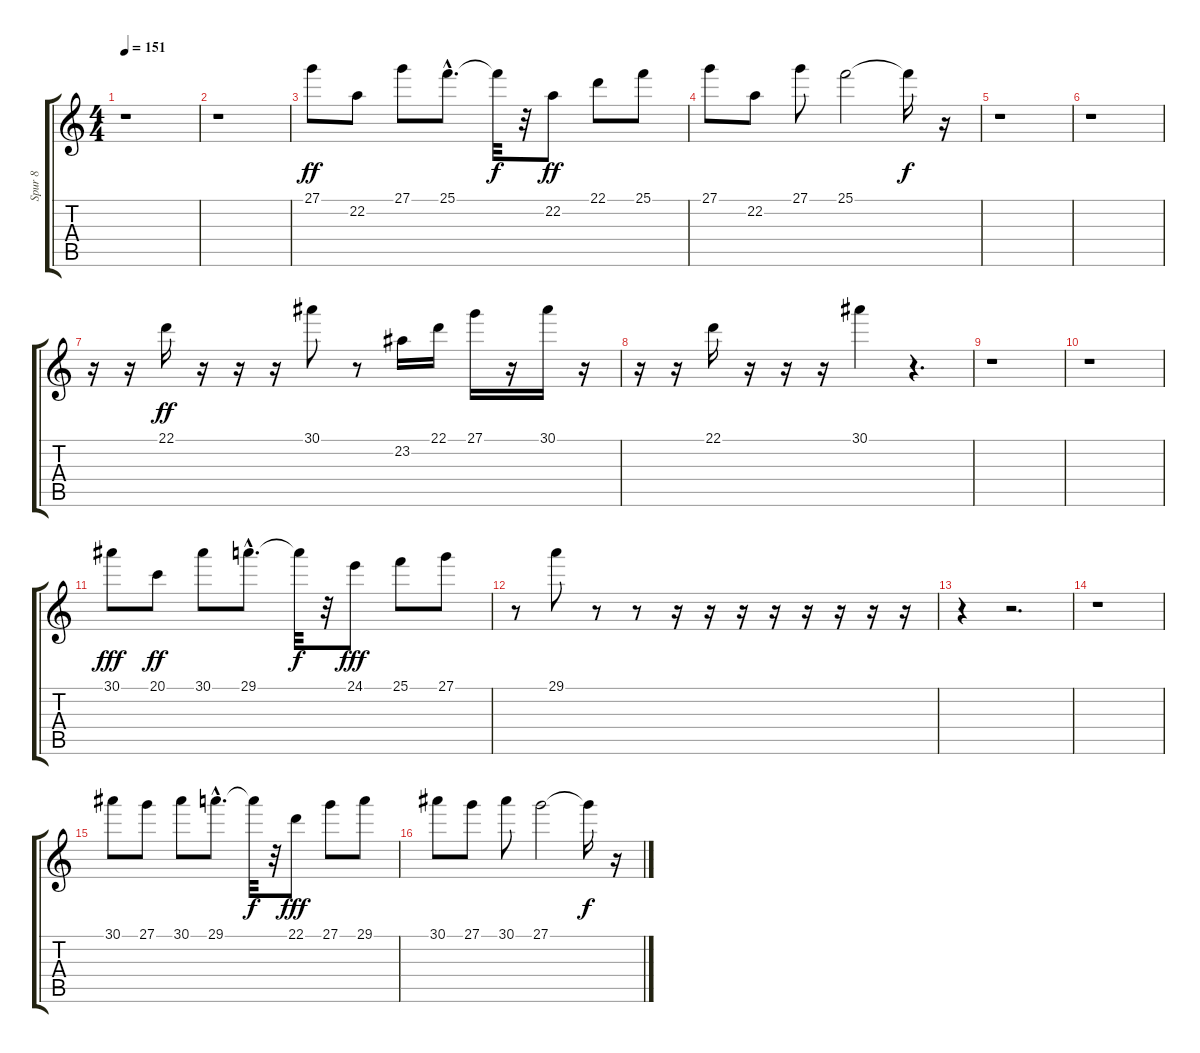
\track ("Spur 8" "Spur 8") {instrument acousticgrandpiano}
\staff {score tabs}
\tuning (E4 B3 G3 D3 A2 E2) {hide}
\ts (4 4)
\tempo 151
\clef g2
\ks c
r.1{dy ff} |
r.1 |
27.1.8 22.2.8 27.1.8 25.1{hac}.8{d} 25.1{t}.32{dy f} r.32 22.2.8{dy ff} 22.1.8 25.1.8 |
27.1.8 22.2.8 27.1.8 25.1.2 25.1{t}.16{dy f} r.16 |
r.1 |
r.1 |
r.16 r.16 22.1.16{dy ff} r.16 r.16 r.16 30.1.8 r.8 23.2.16 22.1.16 27.1.16 r.16 30.1.16 r.16 |
r.16 r.16 22.1.16 r.16 r.16 r.16 30.1.4 r.4{d} |
r.1 |
r.1 |
30.1.8{dy fff} 20.1.8{dy ff} 30.1.8 29.1{hac}.8{d} 29.1{t}.32{dy f} r.32 24.1.8{dy fff} 25.1.8 27.1.8 |
r.8 29.1.8 r.8 r.8 r.16 r.16 r.16 r.16 r.16 r.16 r.16 r.16 |
r.4 r.2{d} |
r.1 |
30.1.8 27.1.8 30.1.8 29.1{hac}.8{d} 29.1{t}.32{dy f} r.32 22.1.8{dy fff} 27.1.8 29.1.8 |
30.1.8 27.1.8 30.1.8 27.1.2 27.1{t}.16{dy f} r.16
